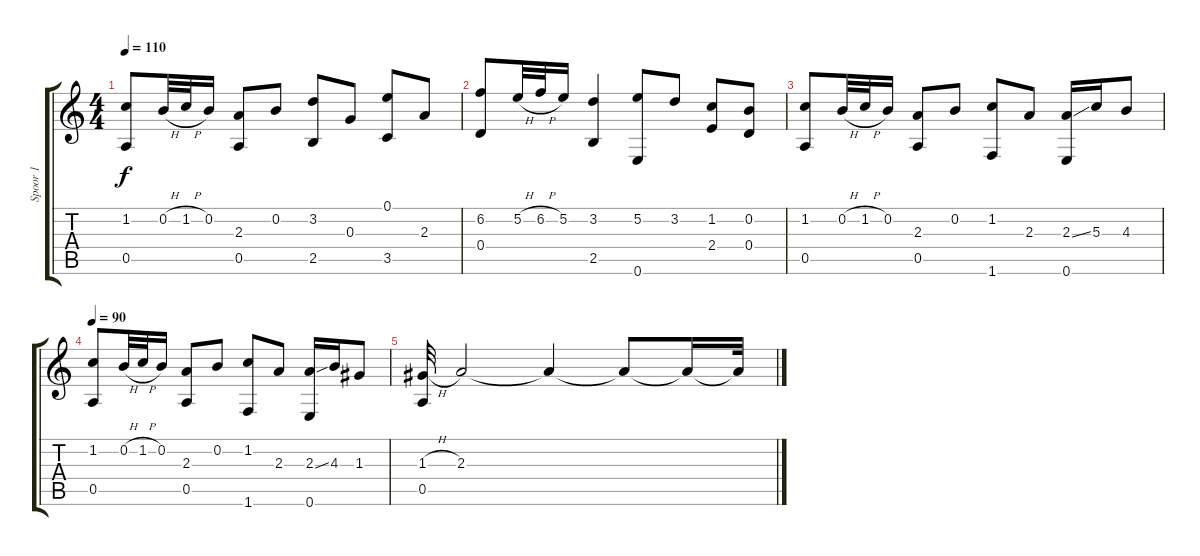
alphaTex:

\track ("Spoor 1" "Spoor 1") {instrument acousticguitarsteel}
\staff {score tabs}
\tuning (E4 B3 G3 D3 A2 E2) {hide}
\ts (4 4)
\tempo 110
\clef g2
\ks c
(1.2 0.5).8{dy f} 0.2{h}.32 1.2{h}.32 0.2.16 (2.3 0.5).8 0.2.8 (3.2 2.5).8 0.3.8 (0.1 3.5).8 2.3.8 |
(6.2 0.4).8 5.2{h}.32 6.2{h}.32 5.2.16 (3.2 2.5).4 (5.2 0.6).8 3.2.8 (1.2 2.4).8 (0.2 0.4).8 |
(1.2 0.5).8 0.2{h}.32 1.2{h}.32 0.2.16 (2.3 0.5).8 0.2.8 (1.2 1.6).8 2.3.8 (2.3{ss} 0.6).16 5.3.16 4.3.8 |
\tempo 90
(1.2 0.5).8 0.2{h}.32 1.2{h}.32 0.2.16 (2.3 0.5).8 0.2.8 (1.2 1.6).8 2.3.8 (2.3{ss} 0.6).16 4.3.16 1.3.8 |
(1.3{h} 0.5).32 2.3.2 2.3{t}.4 2.3{t}.8 2.3{t}.16 2.3{t}.32
